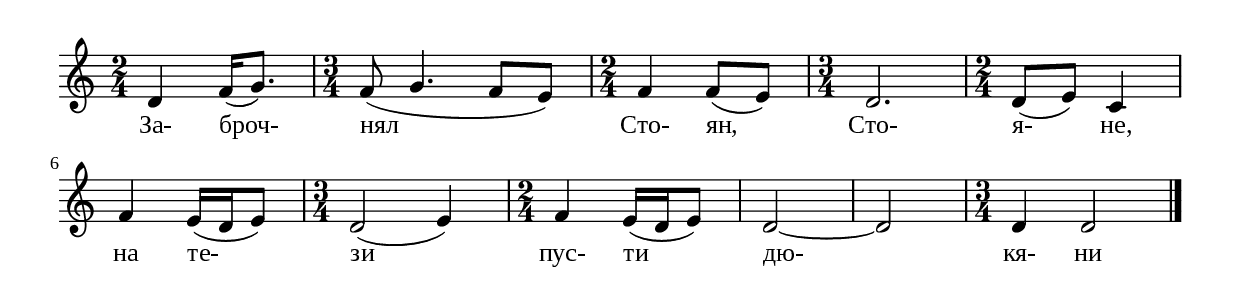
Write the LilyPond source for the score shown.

%{
TD_181_1_21
%}
\include "td-preamble.ly"

\score {
\relative c' {
%% \tempo 4 = 138
  \time 2/4
  d4 f16( g8. ) | \time 3/4 f8( g4. f8 e) | \time 2/4 f4 f8( e ) | \time 3/4 d2.
\time 2/4 d8( e ) c4  f e16( d e8 ) |
 \time 3/4 d2( e4 ) | \time 2/4 f4 e16( d e8 ) | d2~ d2 | \time 3/4 d4 d2  
 \bar "|."
}
\addlyrics { За- броч- нял Сто- ян, Сто- я- не, на те- зи пус- ти дю- кя- ни }
 %
\layout {
  indent = #0
  line-width = 190\mm
  ragged-right=##f
	}
%
\midi { 
	\context {
		\Score
		tempoWholesPerMinute = #(ly:make-moment 138 4)
		}
	}
}

%
\header{
%%    title = "Заборчнял Стоян"
%%  composer = "ТД-181,1,21"
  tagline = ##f
	}


